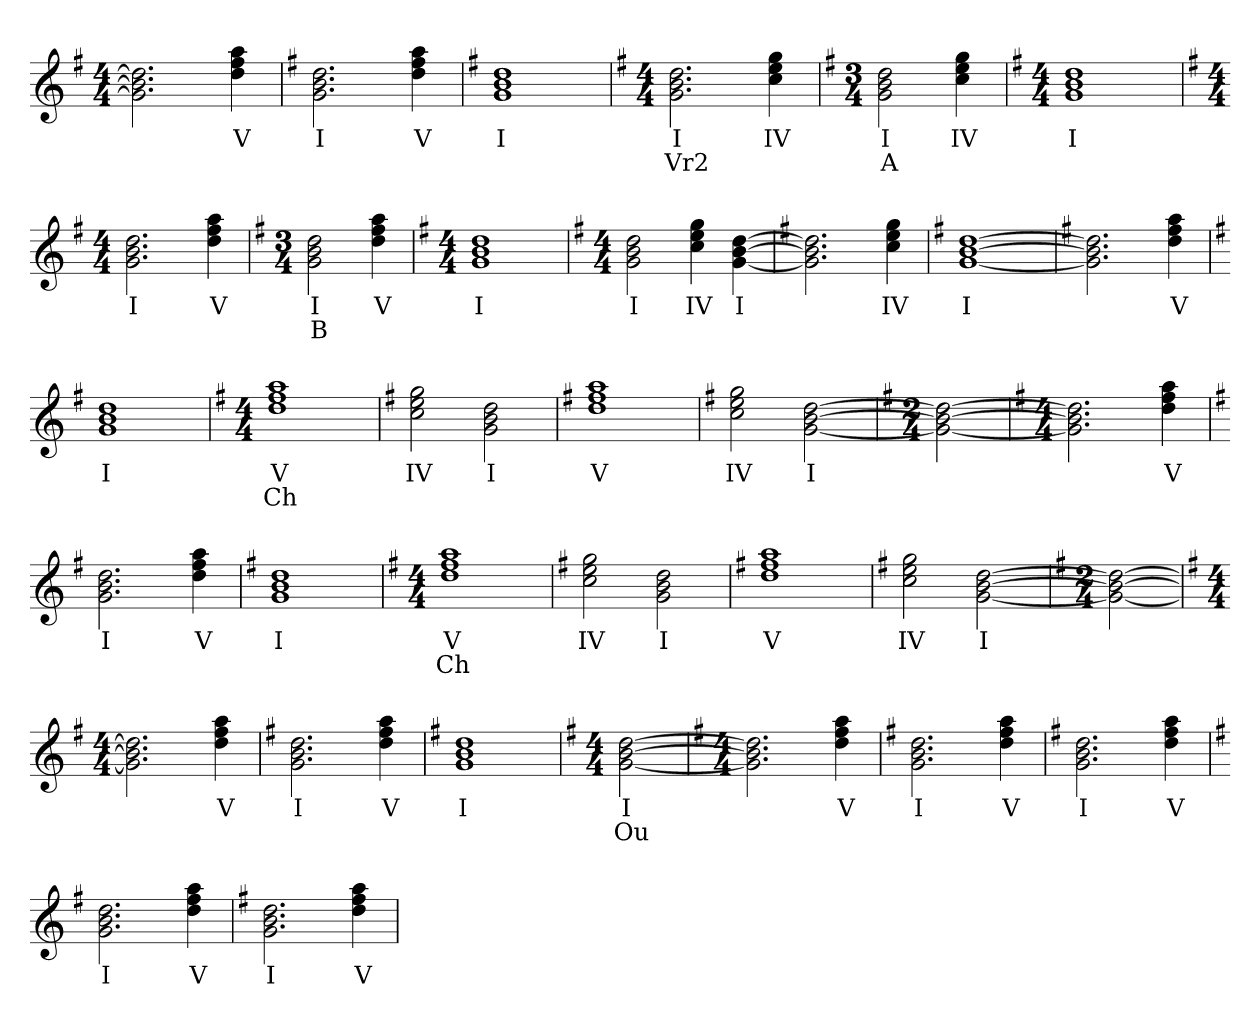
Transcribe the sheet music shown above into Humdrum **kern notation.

**kern	**text	**text
*part1	*part1	*part1
*staff1	*staff1	*staff1
*k[f#]	*	*
*G:	*	*
*M4/4	*	*
=	=	=
2.g] 2.b] 2.dd]	.	.
4dd 4ff# 4aa	V	.
=	=	=
*k[f#]	*	*
*G:	*	*
2.g 2.b 2.dd	I	.
4dd 4ff# 4aa	V	.
=	=	=
*k[f#]	*	*
*G:	*	*
1g 1b 1dd	I	.
=	=	=
*k[f#]	*	*
*G:	*	*
*M4/4	*	*
2.g 2.b 2.dd	I	Vr2
4cc 4ee 4gg	IV	.
=	=	=
*k[f#]	*	*
*G:	*	*
*M3/4	*	*
2g 2b 2dd	I	A
4cc 4ee 4gg	IV	.
=	=	=
*k[f#]	*	*
*G:	*	*
*M4/4	*	*
1g 1b 1dd	I	.
=	=	=
*k[f#]	*	*
*G:	*	*
*M4/4	*	*
2.g 2.b 2.dd	I	.
4dd 4ff# 4aa	V	.
=	=	=
*k[f#]	*	*
*G:	*	*
*M3/4	*	*
2g 2b 2dd	I	B
4dd 4ff# 4aa	V	.
=	=	=
*k[f#]	*	*
*G:	*	*
*M4/4	*	*
1g 1b 1dd	I	.
=	=	=
*k[f#]	*	*
*G:	*	*
*M4/4	*	*
2g 2b 2dd	I	.
4cc 4ee 4gg	IV	.
[4g [4b [4dd	I	.
=	=	=
*k[f#]	*	*
*G:	*	*
2.g] 2.b] 2.dd]	.	.
4cc 4ee 4gg	IV	.
=	=	=
*k[f#]	*	*
*G:	*	*
[1g [1b [1dd	I	.
=	=	=
*k[f#]	*	*
*G:	*	*
2.g] 2.b] 2.dd]	.	.
4dd 4ff# 4aa	V	.
=	=	=
*k[f#]	*	*
*G:	*	*
1g 1b 1dd	I	.
=	=	=
*k[f#]	*	*
*G:	*	*
*M4/4	*	*
1dd 1ff# 1aa	V	Ch
=	=	=
*k[f#]	*	*
*G:	*	*
2cc 2ee 2gg	IV	.
2g 2b 2dd	I	.
=	=	=
*k[f#]	*	*
*G:	*	*
1dd 1ff# 1aa	V	.
=	=	=
*k[f#]	*	*
*G:	*	*
2cc 2ee 2gg	IV	.
[2g [2b [2dd	I	.
=	=	=
*k[f#]	*	*
*G:	*	*
*M2/4	*	*
2g_ 2b_ 2dd_	.	.
=	=	=
*k[f#]	*	*
*G:	*	*
*M4/4	*	*
2.g] 2.b] 2.dd]	.	.
4dd 4ff# 4aa	V	.
=	=	=
*k[f#]	*	*
*G:	*	*
2.g 2.b 2.dd	I	.
4dd 4ff# 4aa	V	.
=	=	=
*k[f#]	*	*
*G:	*	*
1g 1b 1dd	I	.
=	=	=
*k[f#]	*	*
*G:	*	*
*M4/4	*	*
1dd 1ff# 1aa	V	Ch
=	=	=
*k[f#]	*	*
*G:	*	*
2cc 2ee 2gg	IV	.
2g 2b 2dd	I	.
=	=	=
*k[f#]	*	*
*G:	*	*
1dd 1ff# 1aa	V	.
=	=	=
*k[f#]	*	*
*G:	*	*
2cc 2ee 2gg	IV	.
[2g [2b [2dd	I	.
=	=	=
*k[f#]	*	*
*G:	*	*
*M2/4	*	*
2g_ 2b_ 2dd_	.	.
=	=	=
*k[f#]	*	*
*G:	*	*
*M4/4	*	*
2.g] 2.b] 2.dd]	.	.
4dd 4ff# 4aa	V	.
=	=	=
*k[f#]	*	*
*G:	*	*
2.g 2.b 2.dd	I	.
4dd 4ff# 4aa	V	.
=	=	=
*k[f#]	*	*
*G:	*	*
1g 1b 1dd	I	.
=	=	=
*k[f#]	*	*
*G:	*	*
*M4/4	*	*
[2g [2b [2dd	I	Ou
=	=	=
*k[f#]	*	*
*G:	*	*
*M4/4	*	*
2.g] 2.b] 2.dd]	.	.
4dd 4ff# 4aa	V	.
=	=	=
*k[f#]	*	*
*G:	*	*
2.g 2.b 2.dd	I	.
4dd 4ff# 4aa	V	.
=	=	=
*k[f#]	*	*
*G:	*	*
2.g 2.b 2.dd	I	.
4dd 4ff# 4aa	V	.
=	=	=
*k[f#]	*	*
*G:	*	*
2.g 2.b 2.dd	I	.
4dd 4ff# 4aa	V	.
=	=	=
*k[f#]	*	*
*G:	*	*
2.g 2.b 2.dd	I	.
4dd 4ff# 4aa	V	.
=	=	=
*-	*-	*-
